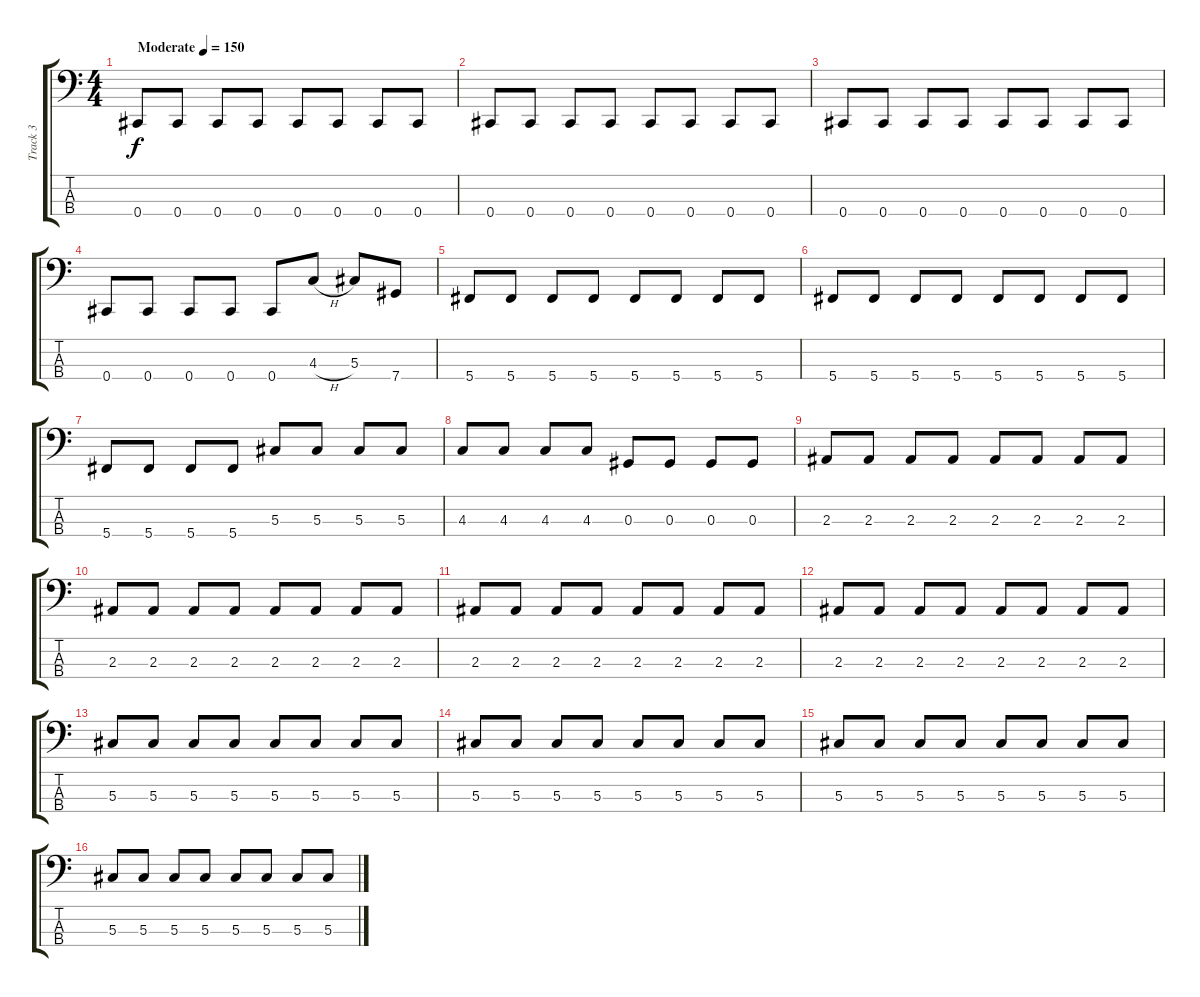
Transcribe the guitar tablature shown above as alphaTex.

\track ("Track 3" "Track 3") {instrument electricbassfinger}
\staff {score tabs}
\tuning (Gb2 Db2 Ab1 Db1) {hide}
\ts (4 4)
\tempo (150 "Moderate")
\clef f4
\ks c
0.4.8{dy f instrument electricbassfinger} 0.4.8 0.4.8 0.4.8 0.4.8 0.4.8 0.4.8 0.4.8 |
0.4.8 0.4.8 0.4.8 0.4.8 0.4.8 0.4.8 0.4.8 0.4.8 |
0.4.8 0.4.8 0.4.8 0.4.8 0.4.8 0.4.8 0.4.8 0.4.8 |
0.4.8 0.4.8 0.4.8 0.4.8 0.4.8 4.3{h}.8 5.3.8 7.4.8 |
5.4.8 5.4.8 5.4.8 5.4.8 5.4.8 5.4.8 5.4.8 5.4.8 |
5.4.8 5.4.8 5.4.8 5.4.8 5.4.8 5.4.8 5.4.8 5.4.8 |
5.4.8 5.4.8 5.4.8 5.4.8 5.3.8 5.3.8 5.3.8 5.3.8 |
4.3.8 4.3.8 4.3.8 4.3.8 0.3.8 0.3.8 0.3.8 0.3.8 |
2.3.8 2.3.8 2.3.8 2.3.8 2.3.8 2.3.8 2.3.8 2.3.8 |
2.3.8 2.3.8 2.3.8 2.3.8 2.3.8 2.3.8 2.3.8 2.3.8 |
2.3.8 2.3.8 2.3.8 2.3.8 2.3.8 2.3.8 2.3.8 2.3.8 |
2.3.8 2.3.8 2.3.8 2.3.8 2.3.8 2.3.8 2.3.8 2.3.8 |
5.3.8 5.3.8 5.3.8 5.3.8 5.3.8 5.3.8 5.3.8 5.3.8 |
5.3.8 5.3.8 5.3.8 5.3.8 5.3.8 5.3.8 5.3.8 5.3.8 |
5.3.8 5.3.8 5.3.8 5.3.8 5.3.8 5.3.8 5.3.8 5.3.8 |
5.3.8 5.3.8 5.3.8 5.3.8 5.3.8 5.3.8 5.3.8 5.3.8
